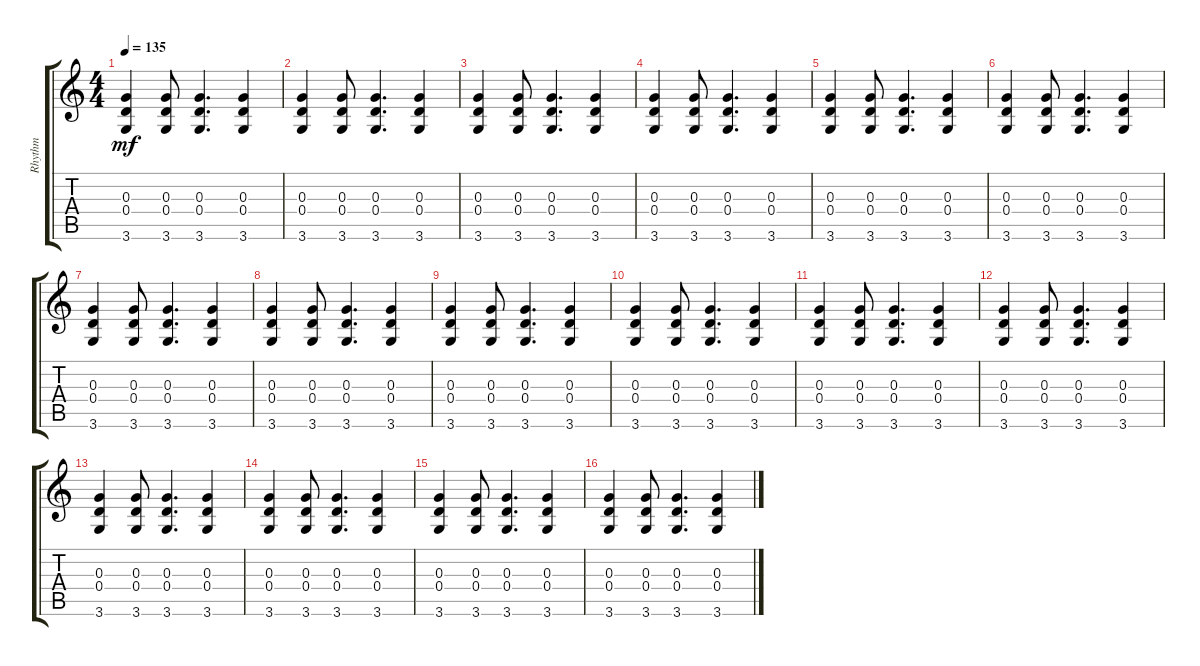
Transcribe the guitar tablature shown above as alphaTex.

\track ("Rhythm" "Rhythm") {instrument acousticguitarsteel}
\staff {score tabs}
\tuning (E4 B3 G3 D3 A2 E2) {hide}
\ts (4 4)
\tempo 135
\clef g2
\ks c
(0.3 0.4 3.6).4{dy mf} (0.3 0.4 3.6).8 (0.3 0.4 3.6).4{d} (0.3 0.4 3.6).4 |
(0.3 0.4 3.6).4 (0.3 0.4 3.6).8 (0.3 0.4 3.6).4{d} (0.3 0.4 3.6).4 |
(0.3 0.4 3.6).4 (0.3 0.4 3.6).8 (0.3 0.4 3.6).4{d} (0.3 0.4 3.6).4 |
(0.3 0.4 3.6).4 (0.3 0.4 3.6).8 (0.3 0.4 3.6).4{d} (0.3 0.4 3.6).4 |
(0.3 0.4 3.6).4 (0.3 0.4 3.6).8 (0.3 0.4 3.6).4{d} (0.3 0.4 3.6).4 |
(0.3 0.4 3.6).4 (0.3 0.4 3.6).8 (0.3 0.4 3.6).4{d} (0.3 0.4 3.6).4 |
(0.3 0.4 3.6).4 (0.3 0.4 3.6).8 (0.3 0.4 3.6).4{d} (0.3 0.4 3.6).4 |
(0.3 0.4 3.6).4 (0.3 0.4 3.6).8 (0.3 0.4 3.6).4{d} (0.3 0.4 3.6).4 |
(0.3 0.4 3.6).4 (0.3 0.4 3.6).8 (0.3 0.4 3.6).4{d} (0.3 0.4 3.6).4 |
(0.3 0.4 3.6).4 (0.3 0.4 3.6).8 (0.3 0.4 3.6).4{d} (0.3 0.4 3.6).4 |
(0.3 0.4 3.6).4 (0.3 0.4 3.6).8 (0.3 0.4 3.6).4{d} (0.3 0.4 3.6).4 |
(0.3 0.4 3.6).4 (0.3 0.4 3.6).8 (0.3 0.4 3.6).4{d} (0.3 0.4 3.6).4 |
(0.3 0.4 3.6).4 (0.3 0.4 3.6).8 (0.3 0.4 3.6).4{d} (0.3 0.4 3.6).4 |
(0.3 0.4 3.6).4 (0.3 0.4 3.6).8 (0.3 0.4 3.6).4{d} (0.3 0.4 3.6).4 |
(0.3 0.4 3.6).4 (0.3 0.4 3.6).8 (0.3 0.4 3.6).4{d} (0.3 0.4 3.6).4 |
(0.3 0.4 3.6).4 (0.3 0.4 3.6).8 (0.3 0.4 3.6).4{d} (0.3 0.4 3.6).4
